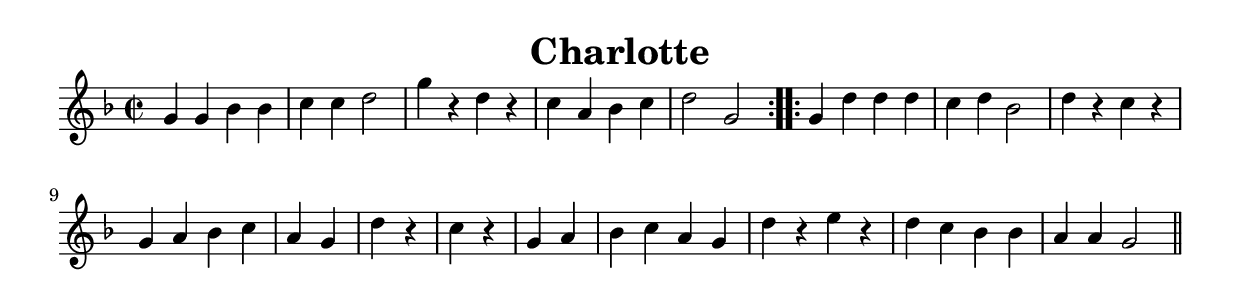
\version "2.7.40"
\header {
	crossRefNumber = "1"
	footnotes = "\\\\pour plus d'information : http://graner.name/nicolas/arbeau/"
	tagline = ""
	title = "Charlotte"
}
voicedefault =  {
\set Score.defaultBarType = ""

\repeat volta 2 {
\override Staff.TimeSignature #'style = #'C
 \time 2/2 \key f \major   g'4    g'4    bes'4    bes'4    c''4    c''4    d''2 
   \bar "|"   g''4    r4   d''4    r4   \bar "|"   c''4    a'4    bes'4    c''4 
   d''2    g'2    } \repeat volta 2 {     g'4    d''4    d''4    d''4    c''4   
 d''4    bes'2    \bar "|"   d''4    r4   c''4    r4   \bar "|"   g'4    a'4    
bes'4    c''4    a'4    g'4    \bar "|"     d''4    r4   c''4    r4   \bar "|"  
 g'4    a'4    bes'4    c''4    a'4    g'4    \bar "|"   d''4    r4   e''4    
r4   \bar "|"   d''4    c''4    bes'4    bes'4    a'4    a'4    g'2    
\bar "||"   }
}

\score{
    <<

	\context Staff="default"
	{
	    \voicedefault 
	}

    >>
	\layout { indent = 0.0\cm 
	}
	\midi { \tempo 2=100 }
}
